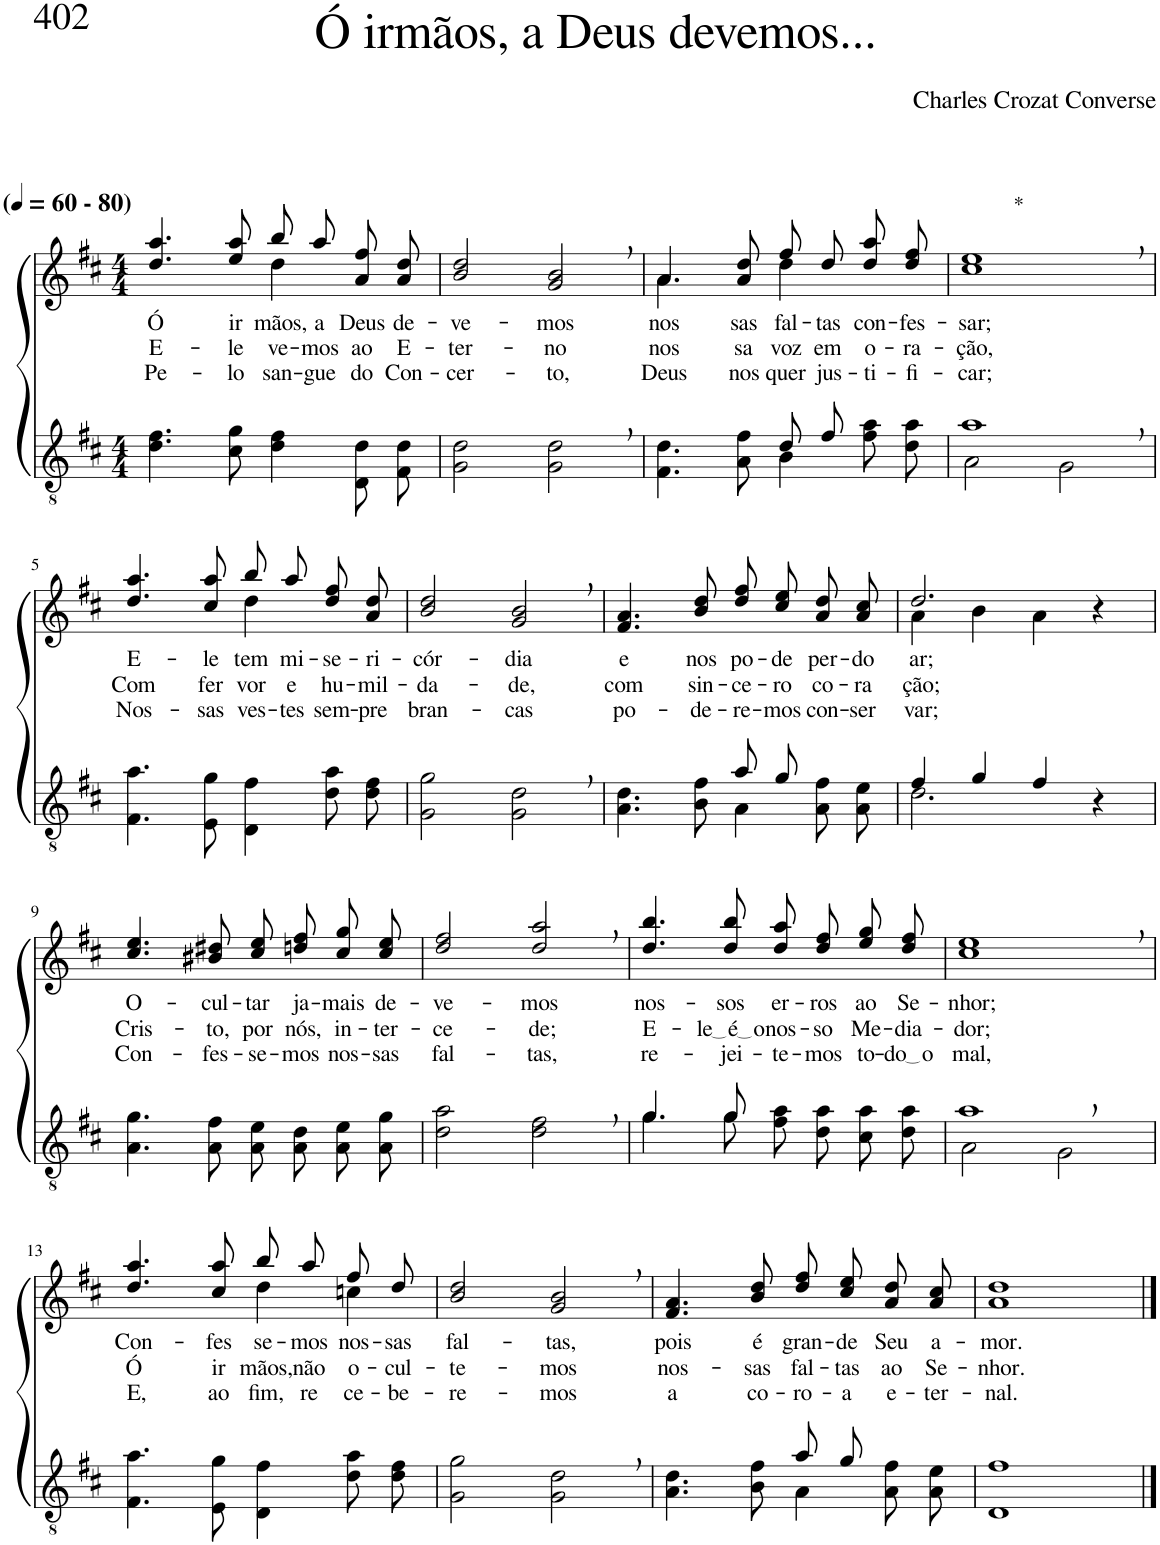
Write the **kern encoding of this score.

**kern	**kern	**text	**text	**text
*part2	*part1	*part1	*part1	*part1
*staff2	*staff1	*staff1	*staff1	*staff1
*I"Parte III e IV	*I"Parte I e II	*	*	*
*clefGv2	*clefG2	*	*	*
*Trd5c9	*Trd5c9	*	*	*
*k[f#c#]	*k[f#c#]	*	*	*
*M4/4	*M4/4	*	*	*
*MM60	*MM60	*	*	*
=1	=1	=1	=1	=1
!	!LO:TX:a:B:t=(	!	!	!
!	!LO:TX:a:B:t=- 80)	!	!	!
!	!	!LO:LY:b	!LO:LY:b	!LO:LY:b
*	*^	*	*	*
4.d\ 4.f#\	4.dd/ 4.aa/	2ryy	Ó	E-	Pe-
!	!	!	!LO:LY:b	!LO:LY:b	!LO:LY:b
8c#\ 8g\	8ee/ 8aa/	.	ir-	-le-	-lo
!	!	!	!LO:LY:b	!LO:LY:b	!LO:LY:b
4d\ 4f#\	8bb/L	4dd\	-mãos,	-ve-	san-
!	!	!	!LO:LY:b	!LO:LY:b	!LO:LY:b
.	8aa/J	.	a	-mos	-gue
!	!	!	!LO:LY:b	!LO:LY:b	!LO:LY:b
8D/ 8d/L	8a\ 8ff#\L	4ryy	Deus	ao	do
!	!	!	!LO:LY:b	!LO:LY:b	!LO:LY:b
8F#/ 8d/J	8a\ 8dd\J	.	de-	E-	Con-
*	*v	*v	*	*	*
=2	=2	=2	=2	=2
!	!	!LO:LY:b	!LO:LY:b	!LO:LY:b
2G\ 2d\	2b/ 2dd/	-ve-	-ter-	-cer-
!	!	!LO:LY:b	!LO:LY:b	!LO:LY:b
2G\, 2d\,	2g/, 2b/,	-mos	-no	-to,
=3	=3	=3	=3	=3
*^	*^	*	*	*
!	!	!	!	!LO:LY:b	!LO:LY:b	!LO:LY:b
2ryy	4.F#\ 4.d\	4.a/	4.a\	nos-	nos-	Deus
!	!	!	!	!LO:LY:b	!LO:LY:b	!LO:LY:b
.	8A\ 8f#\	8a/ 8dd/	8ryy	-sas	-sa	nos
!	!	!	!	!LO:LY:b	!LO:LY:b	!LO:LY:b
8d/L	4B\	8ff#/L	4dd\	fal-	voz	quer
!	!	!	!	!LO:LY:b	!LO:LY:b	!LO:LY:b
8f#/J	.	8dd/J	.	-tas	em	jus-
!	!	!	!	!LO:LY:b	!LO:LY:b	!LO:LY:b
4ryy	8f#\ 8a\L	8dd\ 8aa\L	4ryy	con-	o-	-ti-
!	!	!	!	!LO:LY:b	!LO:LY:b	!LO:LY:b
.	8d\ 8a\J	8dd\ 8ff#\J	.	-fes-	-ra-	-fi-
*	*	*v	*v	*	*	*
=4	=4	=4	=4	=4	=4
!	!	!LO:TX:a:t=*	!	!	!
!	!	!	!LO:LY:b	!LO:LY:b	!LO:LY:b
1a,	2A\	1cc#, 1ee,	-sar;	-ção,	-car;
.	2G\	.	.	.	.
!!LO:LB:g=z
=5	=5	=5	=5	=5	=5
!	!	!	!LO:LY:b	!LO:LY:b	!LO:LY:b
*v	*v	*^	*	*	*
4.F#\ 4.a\	4.dd/ 4.aa/	2ryy	E-	Com	Nos-
!	!	!	!LO:LY:b	!LO:LY:b	!LO:LY:b
8E\ 8g\	8cc#/ 8aa/	.	-le	fer-	-sas
!	!	!	!LO:LY:b	!LO:LY:b	!LO:LY:b
4D\ 4f#\	8bb/L	4dd\	tem	-vor	ves-
!	!	!	!LO:LY:b	!LO:LY:b	!LO:LY:b
.	8aa/J	.	mi-	e	-tes
!	!	!	!LO:LY:b	!LO:LY:b	!LO:LY:b
8d\ 8a\L	8dd\ 8ff#\L	4ryy	-se-	hu-	sem-
!	!	!	!LO:LY:b	!LO:LY:b	!LO:LY:b
8d\ 8f#\J	8a\ 8dd\J	.	-ri-	-mil-	-pre
*	*v	*v	*	*	*
=6	=6	=6	=6	=6
!	!	!LO:LY:b	!LO:LY:b	!LO:LY:b
2G\ 2g\	2b/ 2dd/	-cór-	-da-	bran-
!	!	!LO:LY:b	!LO:LY:b	!LO:LY:b
2G\, 2d\,	2g/, 2b/,	-dia	-de,	-cas
=7	=7	=7	=7	=7
*^	*	*	*	*
!	!	!	!LO:LY:b	!LO:LY:b	!LO:LY:b
2ryy	4.A\ 4.d\	4.f#/ 4.a/	e	com	po-
!	!	!	!LO:LY:b	!LO:LY:b	!LO:LY:b
.	8B\ 8f#\	8b/ 8dd/	nos	sin-	-de-
!	!	!	!LO:LY:b	!LO:LY:b	!LO:LY:b
8a/L	4A\	8dd\ 8ff#\L	po-	-ce-	-re-
!	!	!	!LO:LY:b	!LO:LY:b	!LO:LY:b
8g/J	.	8cc#\ 8ee\J	-de	-ro	-mos
!	!	!	!LO:LY:b	!LO:LY:b	!LO:LY:b
4ryy	8A\ 8f#\L	8a\ 8dd\L	per-	co-	con-
!	!	!	!LO:LY:b	!LO:LY:b	!LO:LY:b
.	8A\ 8e\J	8a\ 8cc#\J	-do-	-ra-	-ser-
=8	=8	=8	=8	=8	=8
*	*	*^	*	*	*
!	!	!	!	!LO:LY:b	!LO:LY:b	!LO:LY:b
4f#/	2.d\	2.dd/	4a\	-ar;	-ção;	-var;
4g/	.	.	4b\	.	.	.
4f#/	.	.	4a\	.	.	.
4r	4ryy	4r	4ryy	.	.	.
!!LO:LB:g=z
=9	=9	=9	=9	=9	=9	=9
!	!	!	!	!LO:LY:b	!LO:LY:b	!LO:LY:b
*v	*v	*	*	*	*	*
*	*v	*v	*	*	*
4.A\ 4.g\	4.cc#/ 4.ee/	O-	Cris-	Con-
!	!	!LO:LY:b	!LO:LY:b	!LO:LY:b
8A\ 8f#\	8b#X/ 8dd#X/	-cul-	-to,	-fes-
!	!	!LO:LY:b	!LO:LY:b	!LO:LY:b
8A\ 8e\L	8cc#\ 8ee\L	-tar	por	-se-
!	!	!LO:LY:b	!LO:LY:b	!LO:LY:b
8A\ 8d\J	8ddn\ 8ff#\J	ja-	nós,	-mos
!	!	!LO:LY:b	!LO:LY:b	!LO:LY:b
8A\ 8e\L	8cc#\ 8gg\L	-mais	in-	nos-
!	!	!LO:LY:b	!LO:LY:b	!LO:LY:b
8A\ 8g\J	8cc#\ 8ee\J	de-	-ter-	-sas
=10	=10	=10	=10	=10
!	!	!LO:LY:b	!LO:LY:b	!LO:LY:b
2d\ 2a\	2dd/ 2ff#/	-ve-	-ce-	fal-
!	!	!LO:LY:b	!LO:LY:b	!LO:LY:b
2d\, 2f#\,	2dd/, 2aa/,	-mos	-de;	-tas,
=11	=11	=11	=11	=11
*^	*	*	*	*
!	!	!	!LO:LY:b	!LO:LY:b	!LO:LY:b
4.g/	4.g\	4.dd/ 4.bb/	nos-	E-	re-
!	!	!	!LO:LY:b	!LO:LY:b	!LO:LY:b
8g/	8g\	8dd/ 8bb/	-sos	le é o	-jei-
!	!	!	!LO:LY:b	!LO:LY:b	!LO:LY:b
2ryy	8f#\ 8a\L	8dd\ 8aa\L	er-	nos-	-te-
!	!	!	!LO:LY:b	!LO:LY:b	!LO:LY:b
.	8d\ 8a\J	8dd\ 8ff#\J	-ros	-so	-mos
!	!	!	!LO:LY:b	!LO:LY:b	!LO:LY:b
.	8c#\ 8a\L	8ee\ 8gg\L	ao	Me-	to-
!	!	!	!LO:LY:b	!LO:LY:b	!LO:LY:b
.	8d\ 8a\J	8dd\ 8ff#\J	Se-	-dia-	do o
=12	=12	=12	=12	=12	=12
!	!	!	!LO:LY:b	!LO:LY:b	!LO:LY:b
1a,	2A\	1cc#, 1ee,	-nhor;	-dor;	mal,
.	2G\	.	.	.	.
!!LO:LB:g=z
=13	=13	=13	=13	=13	=13
!	!	!	!LO:LY:b	!LO:LY:b	!LO:LY:b
*v	*v	*^	*	*	*
4.F#\ 4.a\	4.dd/ 4.aa/	2ryy	Con-	Ó	E,
!	!	!	!LO:LY:b	!LO:LY:b	!LO:LY:b
8E\ 8g\	8cc#/ 8aa/	.	-fes-	ir-	ao
!	!	!	!LO:LY:b	!LO:LY:b	!LO:LY:b
4D\ 4f#\	8bb/L	4dd\	-se-	-mãos,	fim,
!	!	!	!LO:LY:b	!LO:LY:b	!LO:LY:b
.	8aa/J	.	-mos	não	re-
!	!	!	!LO:LY:b	!LO:LY:b	!LO:LY:b
8d\ 8a\L	8ff#/L	4ccn\	nos-	o-	-ce-
!	!	!	!LO:LY:b	!LO:LY:b	!LO:LY:b
8d\ 8f#\J	8dd/J	.	-sas	-cul-	-be-
*	*v	*v	*	*	*
=14	=14	=14	=14	=14
!	!	!LO:LY:b	!LO:LY:b	!LO:LY:b
2G\ 2g\	2b/ 2dd/	fal-	-te-	-re-
!	!	!LO:LY:b	!LO:LY:b	!LO:LY:b
2G\, 2d\,	2g/, 2b/,	-tas,	-mos	-mos
=15	=15	=15	=15	=15
*^	*	*	*	*
!	!	!	!LO:LY:b	!LO:LY:b	!LO:LY:b
2ryy	4.A\ 4.d\	4.f#/ 4.a/	pois	nos-	a
!	!	!	!LO:LY:b	!LO:LY:b	!LO:LY:b
.	8B\ 8f#\	8b/ 8dd/	é	-sas	co-
!	!	!	!LO:LY:b	!LO:LY:b	!LO:LY:b
8a/L	4A\	8dd\ 8ff#\L	gran-	fal-	-ro-
!	!	!	!LO:LY:b	!LO:LY:b	!LO:LY:b
8g/J	.	8cc#\ 8ee\J	-de	-tas	-a
!	!	!	!LO:LY:b	!LO:LY:b	!LO:LY:b
4ryy	8A\ 8f#\L	8a\ 8dd\L	Seu	ao	e-
!	!	!	!LO:LY:b	!LO:LY:b	!LO:LY:b
.	8A\ 8e\J	8a\ 8cc#\J	a-	Se-	-ter-
=16	=16	=16	=16	=16	=16
!	!	!	!LO:LY:b	!LO:LY:b	!LO:LY:b
*v	*v	*	*	*	*
1D 1f#	1a 1dd	-mor.	-nhor.	-nal.
==	==	==	==	==
*-	*-	*-	*-	*-
